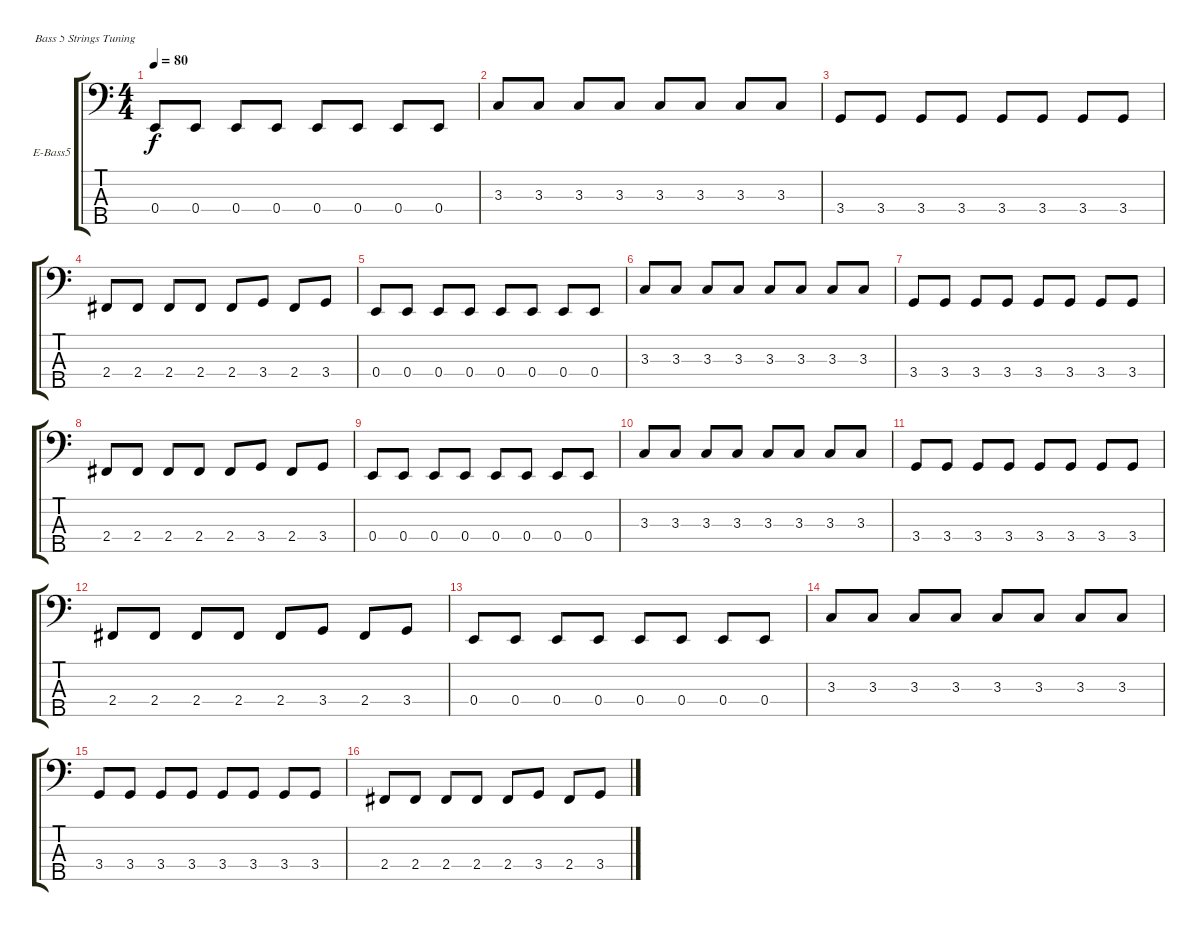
\bracketExtendMode groupsimilarinstruments
\firstSystemTrackNameOrientation horizontal
\otherSystemsTrackNameOrientation horizontal
\track ("Bass" "E-Bass5") {instrument electricbasspick}
\staff {score tabs}
\tuning (G2 D2 A1 E1 B0)
\ts (4 4)
\tempo 80
\clef f4
\ks c
0.4.8{dy f} 0.4.8 0.4.8 0.4.8 0.4.8 0.4.8 0.4.8 0.4.8 |
3.3.8 3.3.8 3.3.8 3.3.8 3.3.8 3.3.8 3.3.8 3.3.8 |
3.4.8 3.4.8 3.4.8 3.4.8 3.4.8 3.4.8 3.4.8 3.4.8 |
2.4.8 2.4.8 2.4.8 2.4.8 2.4.8 3.4.8 2.4.8 3.4.8 |
0.4.8 0.4.8 0.4.8 0.4.8 0.4.8 0.4.8 0.4.8 0.4.8 |
3.3.8 3.3.8 3.3.8 3.3.8 3.3.8 3.3.8 3.3.8 3.3.8 |
3.4.8 3.4.8 3.4.8 3.4.8 3.4.8 3.4.8 3.4.8 3.4.8 |
2.4.8 2.4.8 2.4.8 2.4.8 2.4.8 3.4.8 2.4.8 3.4.8 |
0.4.8 0.4.8 0.4.8 0.4.8 0.4.8 0.4.8 0.4.8 0.4.8 |
3.3.8 3.3.8 3.3.8 3.3.8 3.3.8 3.3.8 3.3.8 3.3.8 |
3.4.8 3.4.8 3.4.8 3.4.8 3.4.8 3.4.8 3.4.8 3.4.8 |
2.4.8 2.4.8 2.4.8 2.4.8 2.4.8 3.4.8 2.4.8 3.4.8 |
0.4.8 0.4.8 0.4.8 0.4.8 0.4.8 0.4.8 0.4.8 0.4.8 |
3.3.8 3.3.8 3.3.8 3.3.8 3.3.8 3.3.8 3.3.8 3.3.8 |
3.4.8 3.4.8 3.4.8 3.4.8 3.4.8 3.4.8 3.4.8 3.4.8 |
2.4.8 2.4.8 2.4.8 2.4.8 2.4.8 3.4.8 2.4.8 3.4.8
